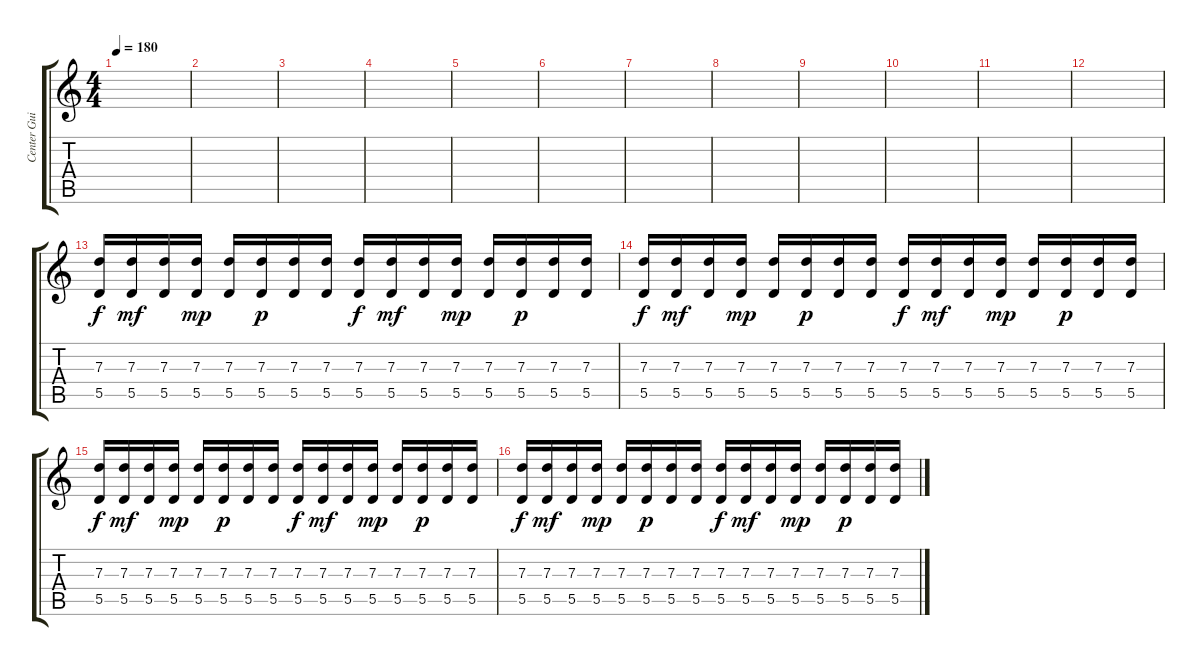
\track ("Center Guitar+Solo" "Center Gui") {instrument distortionguitar}
\staff {score tabs}
\tuning (E4 B3 G3 D3 A2 D2) {hide}
\ts (4 4)
\tempo 180
\clef g2
\ks c
|
|
|
|
|
|
|
|
|
|
|
|
(7.3 5.5).16{dy f} (7.3 5.5).16{dy mf} (7.3 5.5).16 (7.3 5.5).16{dy mp} (7.3 5.5).16 (7.3 5.5).16{dy p} (7.3 5.5).16 (7.3 5.5).16 (7.3 5.5).16{dy f} (7.3 5.5).16{dy mf} (7.3 5.5).16 (7.3 5.5).16{dy mp} (7.3 5.5).16 (7.3 5.5).16{dy p} (7.3 5.5).16 (7.3 5.5).16 |
(7.3 5.5).16{dy f} (7.3 5.5).16{dy mf} (7.3 5.5).16 (7.3 5.5).16{dy mp} (7.3 5.5).16 (7.3 5.5).16{dy p} (7.3 5.5).16 (7.3 5.5).16 (7.3 5.5).16{dy f} (7.3 5.5).16{dy mf} (7.3 5.5).16 (7.3 5.5).16{dy mp} (7.3 5.5).16 (7.3 5.5).16{dy p} (7.3 5.5).16 (7.3 5.5).16 |
(7.3 5.5).16{dy f} (7.3 5.5).16{dy mf} (7.3 5.5).16 (7.3 5.5).16{dy mp} (7.3 5.5).16 (7.3 5.5).16{dy p} (7.3 5.5).16 (7.3 5.5).16 (7.3 5.5).16{dy f} (7.3 5.5).16{dy mf} (7.3 5.5).16 (7.3 5.5).16{dy mp} (7.3 5.5).16 (7.3 5.5).16{dy p} (7.3 5.5).16 (7.3 5.5).16 |
(7.3 5.5).16{dy f} (7.3 5.5).16{dy mf} (7.3 5.5).16 (7.3 5.5).16{dy mp} (7.3 5.5).16 (7.3 5.5).16{dy p} (7.3 5.5).16 (7.3 5.5).16 (7.3 5.5).16{dy f} (7.3 5.5).16{dy mf} (7.3 5.5).16 (7.3 5.5).16{dy mp} (7.3 5.5).16 (7.3 5.5).16{dy p} (7.3 5.5).16 (7.3 5.5).16
